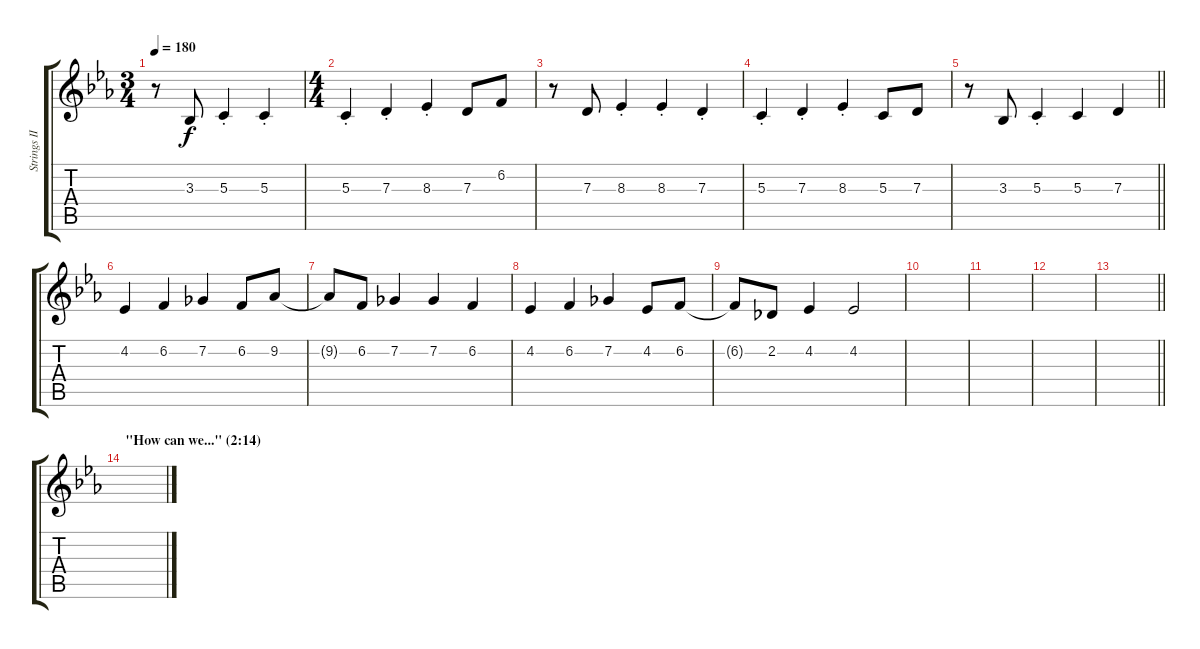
\track ("Strings II" "Strings II") {instrument stringensemble1}
\staff {score tabs}
\tuning (E4 B3 G3 D3 A2 E2) {hide}
\ts (3 4)
\tempo 180
\clef g2
\ks eb
r.8{dy f} 3.3.8 5.3{st}.4 5.3{st}.4 |
\ts (4 4)
5.3{st}.4 7.3{st}.4 8.3{st}.4 7.3.8 6.2.8 |
r.8 7.3.8 8.3{st}.4 8.3{st}.4 7.3{st}.4 |
5.3{st}.4 7.3{st}.4 8.3{st}.4 5.3.8 7.3.8 |
\barLineRight lightlight
r.8 3.3.8 5.3{st}.4 5.3.4 7.3.4 |
4.2.4 6.2.4 7.2.4 6.2.8 9.2.8 |
9.2{t}.8 6.2.8 7.2.4 7.2.4 6.2.4 |
4.2.4 6.2.4 7.2.4 4.2.8 6.2.8 |
6.2{t}.8 2.2.8 4.2.4 4.2.2 |
|
|
|
\barLineRight lightlight
|
\section ("" "\"How can we...\" (2:14)")
